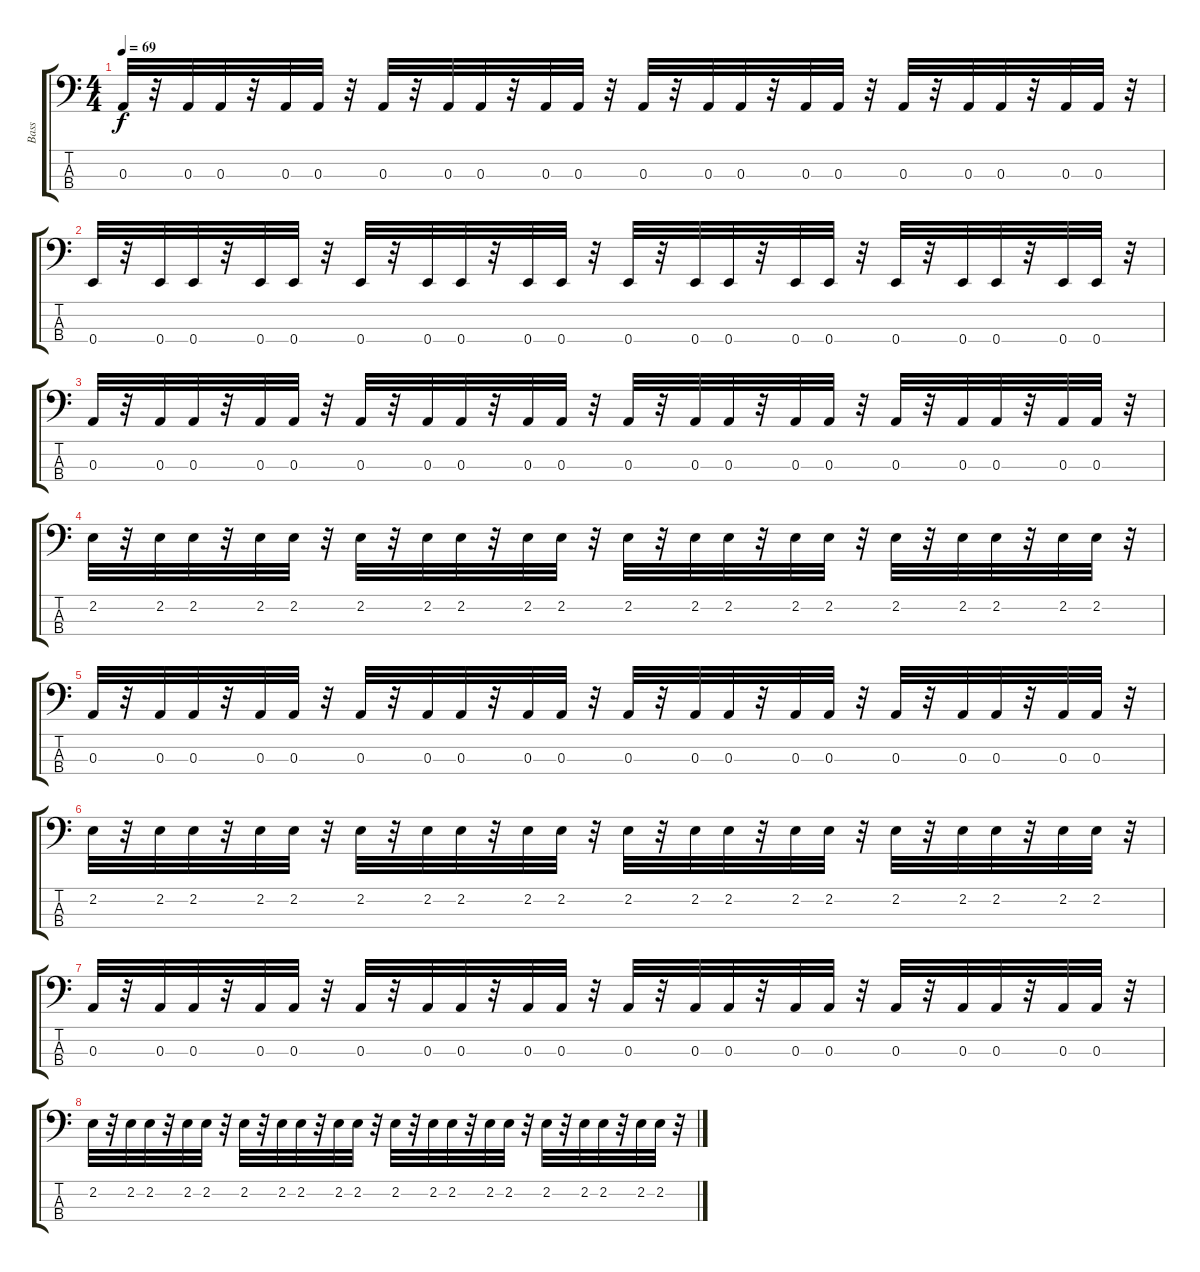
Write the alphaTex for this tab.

\track ("Bass" "Bass") {instrument electricbasspick}
\staff {score tabs}
\tuning (G2 D2 A1 E1) {hide}
\ts (4 4)
\tempo 69
\clef f4
\ks c
0.3.32{dy f} r.32 0.3.32 0.3.32 r.32 0.3.32 0.3.32 r.32 0.3.32 r.32 0.3.32 0.3.32 r.32 0.3.32 0.3.32 r.32 0.3.32 r.32 0.3.32 0.3.32 r.32 0.3.32 0.3.32 r.32 0.3.32 r.32 0.3.32 0.3.32 r.32 0.3.32 0.3.32 r.32 |
0.4.32 r.32 0.4.32 0.4.32 r.32 0.4.32 0.4.32 r.32 0.4.32 r.32 0.4.32 0.4.32 r.32 0.4.32 0.4.32 r.32 0.4.32 r.32 0.4.32 0.4.32 r.32 0.4.32 0.4.32 r.32 0.4.32 r.32 0.4.32 0.4.32 r.32 0.4.32 0.4.32 r.32 |
0.3.32 r.32 0.3.32 0.3.32 r.32 0.3.32 0.3.32 r.32 0.3.32 r.32 0.3.32 0.3.32 r.32 0.3.32 0.3.32 r.32 0.3.32 r.32 0.3.32 0.3.32 r.32 0.3.32 0.3.32 r.32 0.3.32 r.32 0.3.32 0.3.32 r.32 0.3.32 0.3.32 r.32 |
2.2.32 r.32 2.2.32 2.2.32 r.32 2.2.32 2.2.32 r.32 2.2.32 r.32 2.2.32 2.2.32 r.32 2.2.32 2.2.32 r.32 2.2.32 r.32 2.2.32 2.2.32 r.32 2.2.32 2.2.32 r.32 2.2.32 r.32 2.2.32 2.2.32 r.32 2.2.32 2.2.32 r.32 |
0.3.32 r.32 0.3.32 0.3.32 r.32 0.3.32 0.3.32 r.32 0.3.32 r.32 0.3.32 0.3.32 r.32 0.3.32 0.3.32 r.32 0.3.32 r.32 0.3.32 0.3.32 r.32 0.3.32 0.3.32 r.32 0.3.32 r.32 0.3.32 0.3.32 r.32 0.3.32 0.3.32 r.32 |
2.2.32 r.32 2.2.32 2.2.32 r.32 2.2.32 2.2.32 r.32 2.2.32 r.32 2.2.32 2.2.32 r.32 2.2.32 2.2.32 r.32 2.2.32 r.32 2.2.32 2.2.32 r.32 2.2.32 2.2.32 r.32 2.2.32 r.32 2.2.32 2.2.32 r.32 2.2.32 2.2.32 r.32 |
0.3.32 r.32 0.3.32 0.3.32 r.32 0.3.32 0.3.32 r.32 0.3.32 r.32 0.3.32 0.3.32 r.32 0.3.32 0.3.32 r.32 0.3.32 r.32 0.3.32 0.3.32 r.32 0.3.32 0.3.32 r.32 0.3.32 r.32 0.3.32 0.3.32 r.32 0.3.32 0.3.32 r.32 |
2.2.32 r.32 2.2.32 2.2.32 r.32 2.2.32 2.2.32 r.32 2.2.32 r.32 2.2.32 2.2.32 r.32 2.2.32 2.2.32 r.32 2.2.32 r.32 2.2.32 2.2.32 r.32 2.2.32 2.2.32 r.32 2.2.32 r.32 2.2.32 2.2.32 r.32 2.2.32 2.2.32 r.32
